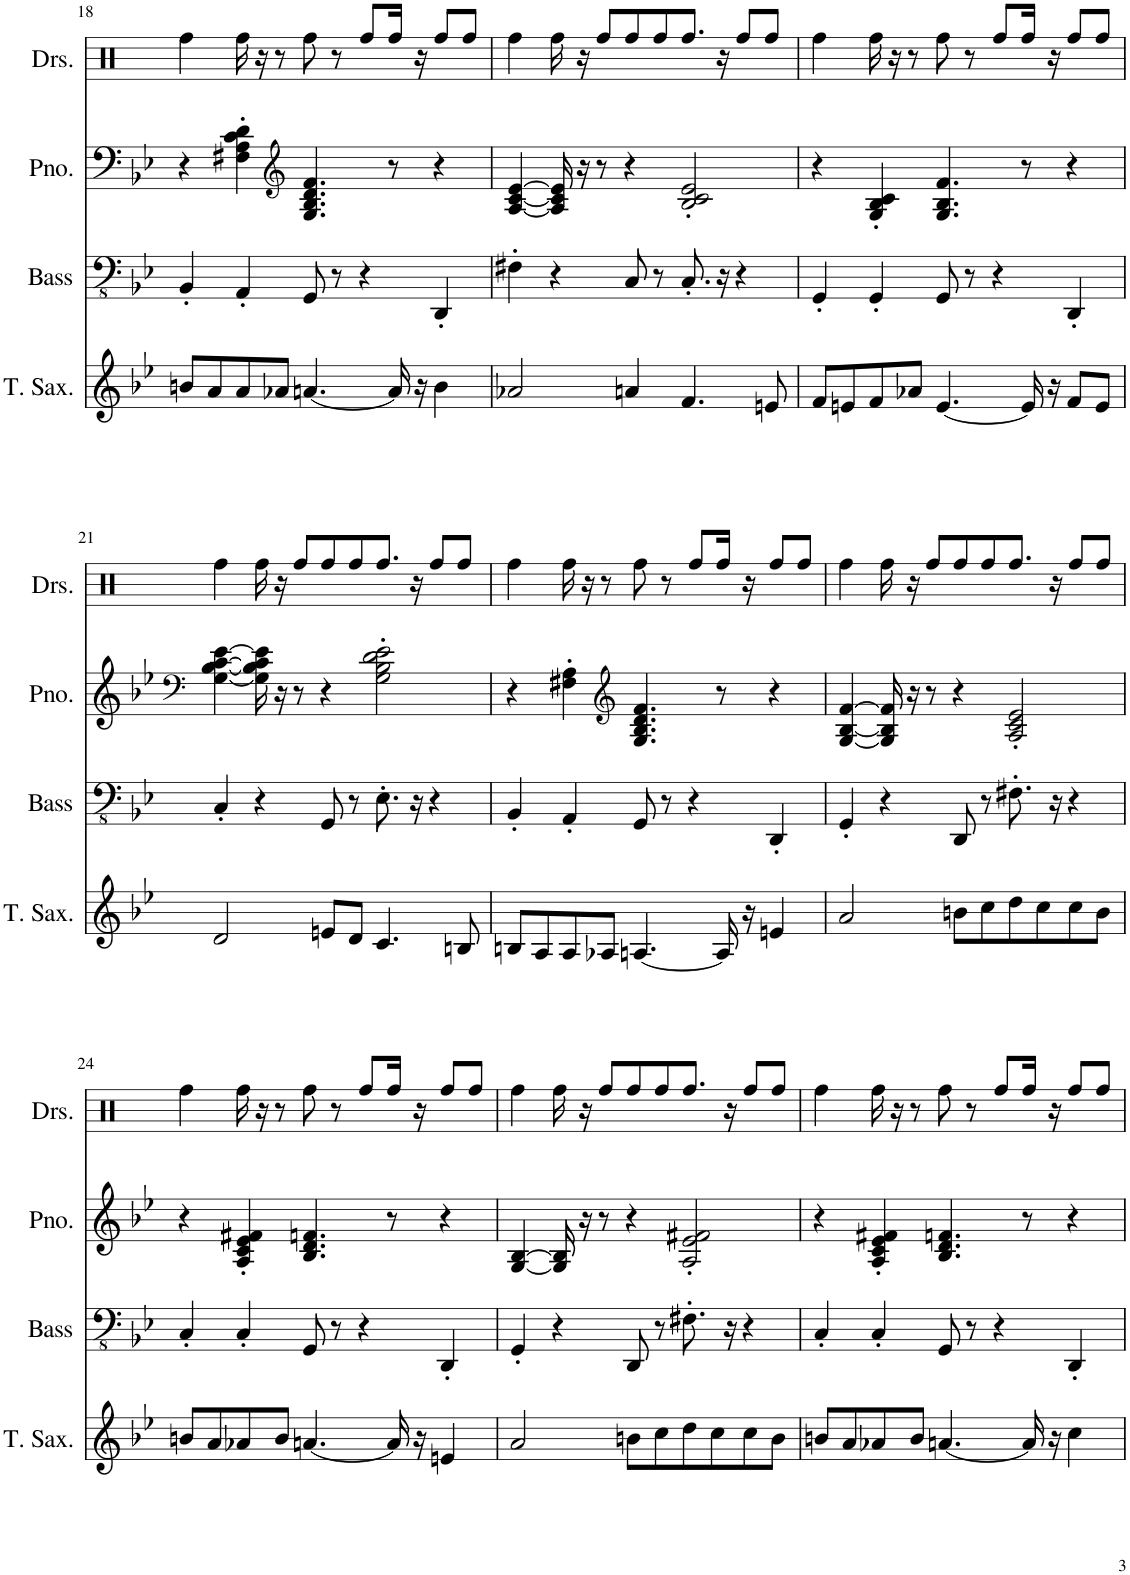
**kern	**kern	**kern	**kern
*part4	*part3	*part2	*part1
*staff4	*staff3	*staff2	*staff1
*I"Tenor Saxophone, Solo	*I"Acoustic Bass, Bass	*I"Piano, Chord	*I"Drumset, Drum
*I'T. Sax.	*I'Bass	*I'Pno.	*I'Drs.
!!LO:PB:g=z
*clefG2	*clefFv4	*clefF4	*clefX
*Trd8c14	*	*	*
*k[b-e-]	*k[b-e-]	*k[b-e-]	*k[]
*M10/8	*M10/8	*M10/8	*M10/8
=18	=18	=18	=18
8bn/L	4BBB-'/	4r	4Rff\
8a/	.	.	.
8a/	4AAA'/	4F#X\' 4A\' 4c\' 4d\'	16Rff\
.	.	.	16r
8a-X/J	.	.	8r
*	*	*clefG2	*
[4.an/	8GGG/	4.G/ 4.B-/ 4.d/ 4.f/	8Rff\
.	8r	.	8r
.	4r	.	8Rff/L
16a/]	.	8r	16Rff/Jk
16r	.	.	16r
4b\	4DDD'/	4r	8Rff/L
.	.	.	8Rff/J
=19	=19	=19	=19
2a-X/	4FF#X'\	[4A/ [4c/ [4e-/	4Rff\
.	4r	16A/] 16c/] 16e-/]	16Rff\
.	.	16r	16r
.	.	8r	8Rff/L
4an/	8CC/	4r	8Rff/
.	8r	.	8Rff/
4.f/	8.CC'/	2B-/' 2c/' 2e-/'	8.Rff/J
.	16r	.	16r
.	4r	.	8Rff/L
8en/	.	.	8Rff/J
=20	=20	=20	=20
8f/L	4GGG'/	4r	4Rff\
8en/	.	.	.
8f/	4GGG'/	4G/' 4B-/' 4c/'	16Rff\
.	.	.	16r
8a-X/J	.	.	8r
[4.e/	8GGG/	4.G/ 4.B-/ 4.f/	8Rff\
.	8r	.	8r
.	4r	.	8Rff/L
16e/]	.	8r	16Rff/Jk
16r	.	.	16r
8f/L	4DDD'/	4r	8Rff/L
8e/J	.	.	8Rff/J
!!LO:LB:g=z
=21	=21	=21	=21
*	*	*clefF4	*
2d/	4CC'/	[4G\ [4B-\ [4c\ [4e-\	4Rff\
.	4r	16G\] 16B-\] 16c\] 16e-\]	16Rff\
.	.	16r	16r
.	.	8r	8Rff/L
8en/L	8GGG/	4r	8Rff/
8d/J	8r	.	8Rff/
4.c/	8.EE-'\	2G\' 2B-\' 2d\' 2e-\'	8.Rff/J
.	16r	.	16r
.	4r	.	8Rff/L
8Bn/	.	.	8Rff/J
=22	=22	=22	=22
8Bn/L	4BBB-'/	4r	4Rff\
8A/	.	.	.
8A/	4AAA'/	4F#X\' 4A\'	16Rff\
.	.	.	16r
8A-X/J	.	.	8r
*	*	*clefG2	*
[4.An/	8GGG/	4.G/ 4.B-/ 4.d/ 4.f/	8Rff\
.	8r	.	8r
.	4r	.	8Rff/L
16A/]	.	8r	16Rff/Jk
16r	.	.	16r
4en/	4DDD'/	4r	8Rff/L
.	.	.	8Rff/J
=23	=23	=23	=23
2a/	4GGG'/	[4G/ [4B-/ [4f/	4Rff\
.	4r	16G/] 16B-/] 16f/]	16Rff\
.	.	16r	16r
.	.	8r	8Rff/L
8bn\L	8DDD/	4r	8Rff/
8cc\	8r	.	8Rff/
8dd\	8.FF#X'\	2A/' 2c/' 2e-/'	8.Rff/J
8cc\	.	.	.
.	16r	.	16r
8cc\	4r	.	8Rff/L
8b\J	.	.	8Rff/J
!!LO:LB:g=z
=24	=24	=24	=24
8bn/L	4CC'/	4r	4Rff\
8a/	.	.	.
8a-X/	4CC'/	4A/' 4c/' 4e-/' 4f#X/'	16Rff\
.	.	.	16r
8b/J	.	.	8r
[4.an/	8GGG/	4.B-/ 4.d/ 4.fn/	8Rff\
.	8r	.	8r
.	4r	.	8Rff/L
16a/]	.	8r	16Rff/Jk
16r	.	.	16r
4en/	4DDD'/	4r	8Rff/L
.	.	.	8Rff/J
=25	=25	=25	=25
2a/	4GGG'/	[4G/ [4B-/	4Rff\
.	4r	16G/] 16B-/]	16Rff\
.	.	16r	16r
.	.	8r	8Rff/L
8bn\L	8DDD/	4r	8Rff/
8cc\	8r	.	8Rff/
8dd\	8.FF#X'\	2A/' 2e-/' 2f#X/'	8.Rff/J
8cc\	.	.	.
.	16r	.	16r
8cc\	4r	.	8Rff/L
8b\J	.	.	8Rff/J
=26	=26	=26	=26
8bn/L	4CC'/	4r	4Rff\
8a/	.	.	.
8a-X/	4CC'/	4A/' 4c/' 4e-/' 4f#X/'	16Rff\
.	.	.	16r
8b/J	.	.	8r
[4.an/	8GGG/	4.B-/ 4.d/ 4.fn/	8Rff\
.	8r	.	8r
.	4r	.	8Rff/L
16a/]	.	8r	16Rff/Jk
16r	.	.	16r
4cc\	4DDD'/	4r	8Rff/L
.	.	.	8Rff/J
=	=	=	=
*-	*-	*-	*-
